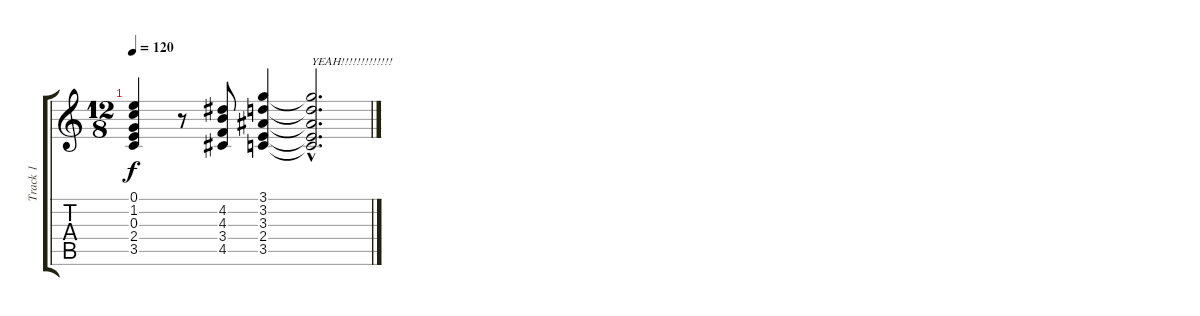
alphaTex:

\track ("Track 1" "Track 1") {instrument acousticguitarnylon}
\staff {score tabs}
\tuning (E4 B3 G3 D3 A2 E2) {hide}
\ts (12 8)
\tempo 120
\clef g2
\ks c
(0.1 1.2 0.3 2.4 3.5).4{dy f} r.8 (4.2 4.3 3.4 4.5).8 (3.1 3.2 3.3 2.4 3.5).4 (3.1{hac t} 3.2{hac t} 3.3{hac t} 2.4{hac t} 3.5{hac t}).2{d txt "YEAH!!!!!!!!!!!!!"}
